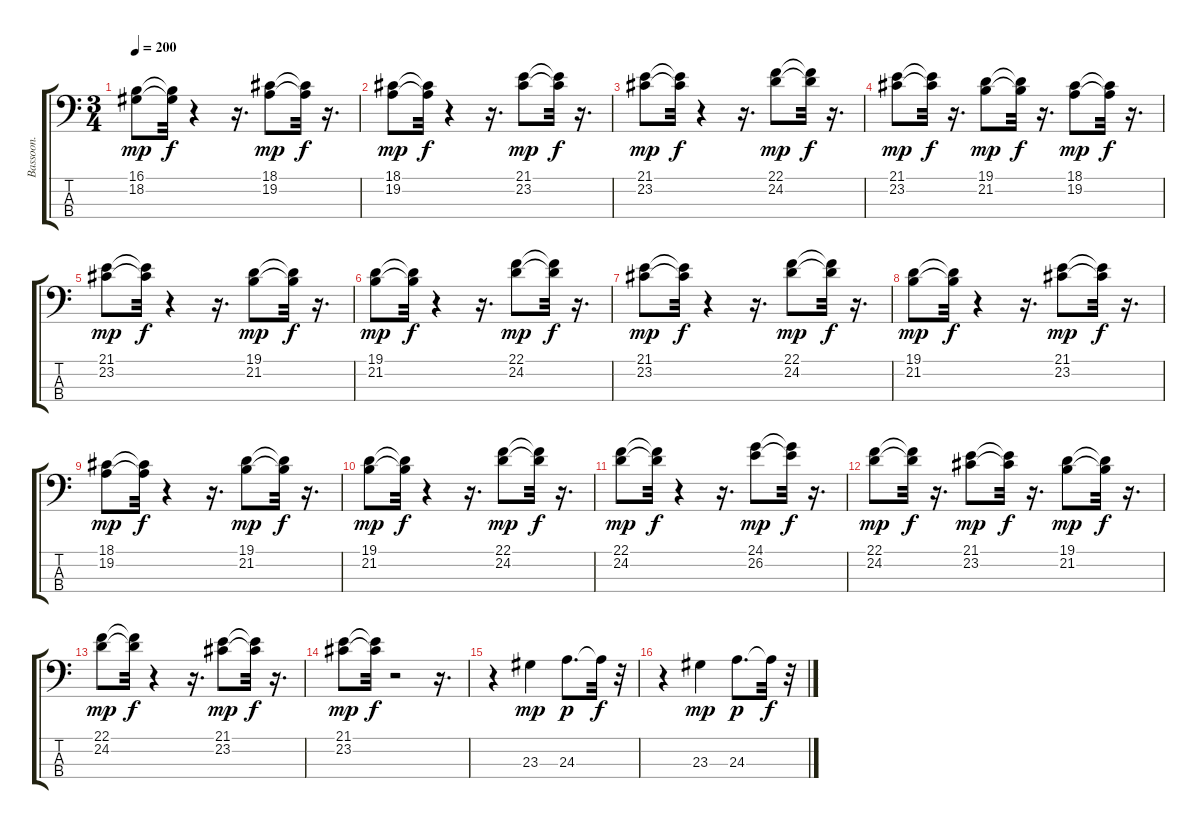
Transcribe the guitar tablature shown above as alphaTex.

\track ("Bassoon." "Bassoon.") {instrument bassoon}
\staff {score tabs}
\tuning (G2 D2 A1 E1) {hide}
\ts (3 4)
\tempo 200
\clef f4
\ks c
(16.1 18.2).8{dy mp} (16.1{t} 18.2{t}).32{dy f} r.4 r.16{d} (18.1 19.2).8{dy mp} (18.1{t} 19.2{t}).32{dy f} r.16{d} |
(18.1 19.2).8{dy mp} (18.1{t} 19.2{t}).32{dy f} r.4 r.16{d} (21.1 23.2).8{dy mp} (21.1{t} 23.2{t}).32{dy f} r.16{d} |
(21.1 23.2).8{dy mp} (21.1{t} 23.2{t}).32{dy f} r.4 r.16{d} (22.1 24.2).8{dy mp} (22.1{t} 24.2{t}).32{dy f} r.16{d} |
(21.1 23.2).8{dy mp} (21.1{t} 23.2{t}).32{dy f} r.16{d} (19.1 21.2).8{dy mp} (19.1{t} 21.2{t}).32{dy f} r.16{d} (18.1 19.2).8{dy mp} (18.1{t} 19.2{t}).32{dy f} r.16{d} |
(21.1 23.2).8{dy mp} (21.1{t} 23.2{t}).32{dy f} r.4 r.16{d} (19.1 21.2).8{dy mp} (19.1{t} 21.2{t}).32{dy f} r.16{d} |
(19.1 21.2).8{dy mp} (19.1{t} 21.2{t}).32{dy f} r.4 r.16{d} (22.1 24.2).8{dy mp} (22.1{t} 24.2{t}).32{dy f} r.16{d} |
(21.1 23.2).8{dy mp} (21.1{t} 23.2{t}).32{dy f} r.4 r.16{d} (22.1 24.2).8{dy mp} (22.1{t} 24.2{t}).32{dy f} r.16{d} |
(19.1 21.2).8{dy mp} (19.1{t} 21.2{t}).32{dy f} r.4 r.16{d} (21.1 23.2).8{dy mp} (21.1{t} 23.2{t}).32{dy f} r.16{d} |
(18.1 19.2).8{dy mp} (18.1{t} 19.2{t}).32{dy f} r.4 r.16{d} (19.1 21.2).8{dy mp} (19.1{t} 21.2{t}).32{dy f} r.16{d} |
(19.1 21.2).8{dy mp} (19.1{t} 21.2{t}).32{dy f} r.4 r.16{d} (22.1 24.2).8{dy mp} (22.1{t} 24.2{t}).32{dy f} r.16{d} |
(22.1 24.2).8{dy mp} (22.1{t} 24.2{t}).32{dy f} r.4 r.16{d} (24.1 26.2).8{dy mp} (24.1{t} 26.2{t}).32{dy f} r.16{d} |
(22.1 24.2).8{dy mp} (22.1{t} 24.2{t}).32{dy f} r.16{d} (21.1 23.2).8{dy mp} (21.1{t} 23.2{t}).32{dy f} r.16{d} (19.1 21.2).8{dy mp} (19.1{t} 21.2{t}).32{dy f} r.16{d} |
(22.1 24.2).8{dy mp} (22.1{t} 24.2{t}).32{dy f} r.4 r.16{d} (21.1 23.2).8{dy mp} (21.1{t} 23.2{t}).32{dy f} r.16{d} |
(21.1 23.2).8{dy mp} (21.1{t} 23.2{t}).32{dy f} r.2 r.16{d} |
r.4 23.3.4{dy mp} 24.3.8{d dy p} 24.3{t}.32{dy f} r.32 |
r.4 23.3.4{dy mp} 24.3.8{d dy p} 24.3{t}.32{dy f} r.32
